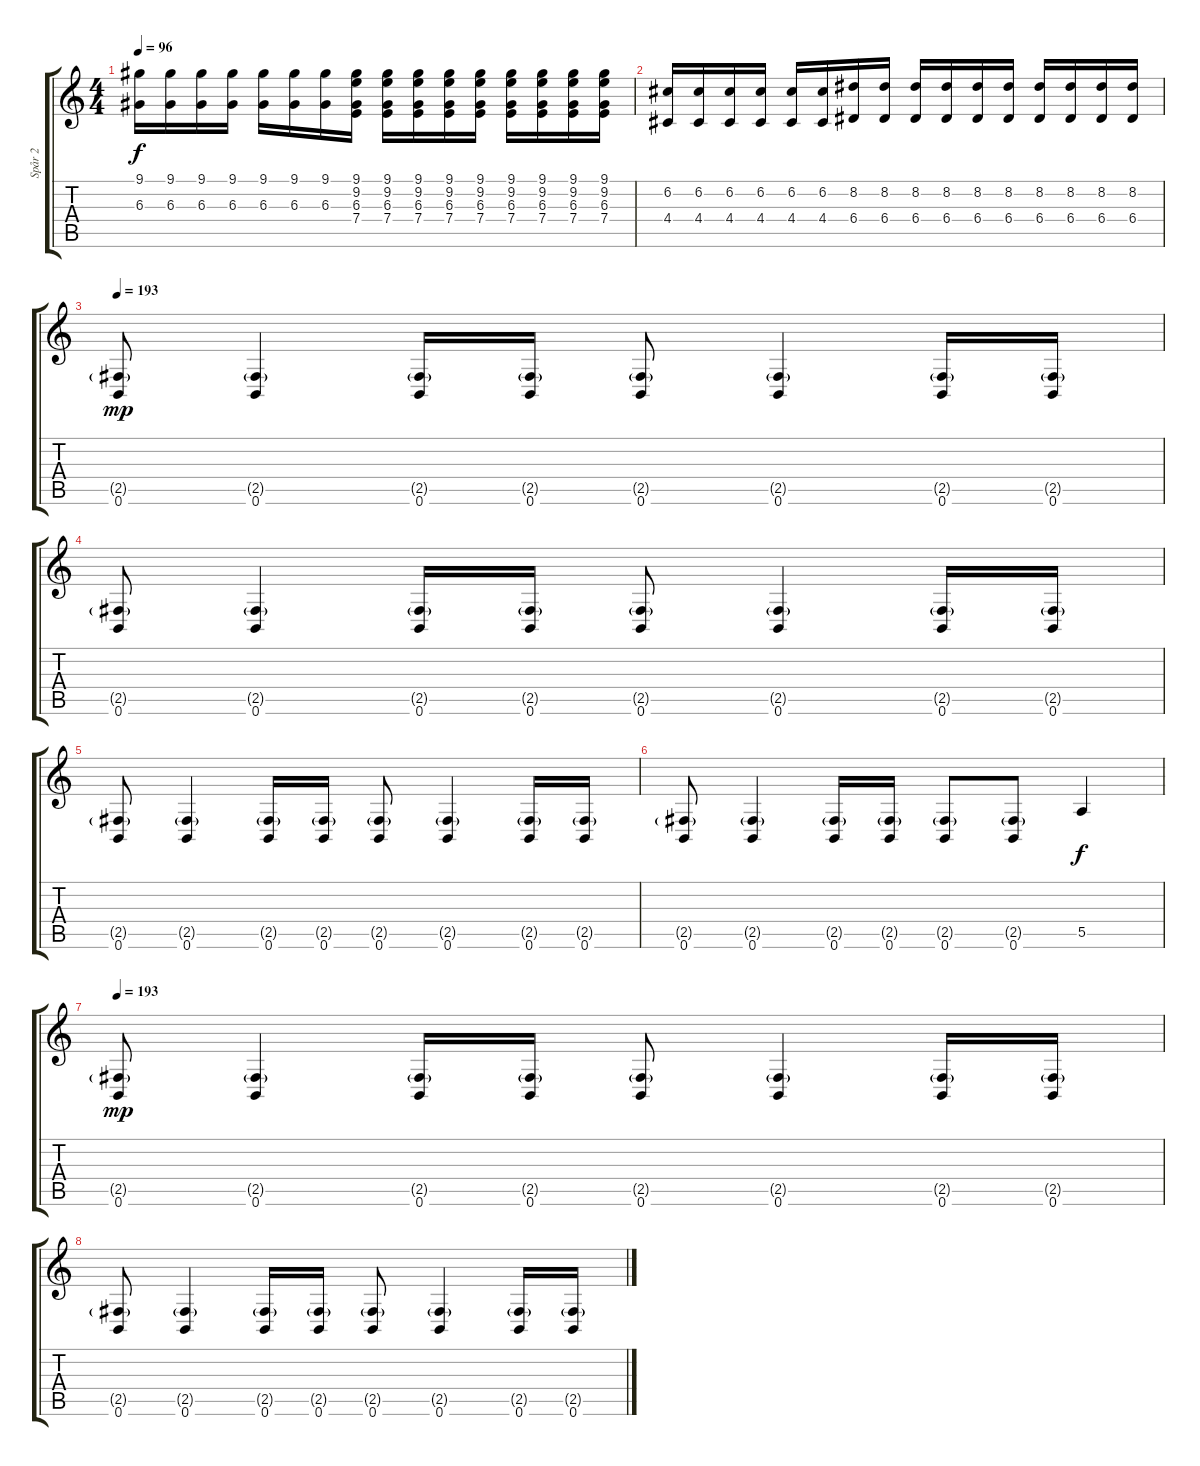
\track ("Spår 2" "Spår 2") {instrument distortionguitar}
\staff {score tabs}
\tuning (B3 G3 D3 A2 E2 B1) {hide}
\ts (4 4)
\tempo 96
\clef g2
\ks c
(9.1 6.3).16{dy f} (9.1 6.3).16 (9.1 6.3).16 (9.1 6.3).16 (9.1 6.3).16 (9.1 6.3).16 (9.1 6.3).16 (9.1 9.2 6.3 7.4).16 (9.1 9.2 6.3 7.4).16 (9.1 9.2 6.3 7.4).16 (9.1 9.2 6.3 7.4).16 (9.1 9.2 6.3 7.4).16 (9.1 9.2 6.3 7.4).16 (9.1 9.2 6.3 7.4).16 (9.1 9.2 6.3 7.4).16 (9.1 9.2 6.3 7.4).16 |
(6.2 4.4).16 (6.2 4.4).16 (6.2 4.4).16 (6.2 4.4).16 (6.2 4.4).16 (6.2 4.4).16 (8.2 6.4).16 (8.2 6.4).16 (8.2 6.4).16 (8.2 6.4).16 (8.2 6.4).16 (8.2 6.4).16 (8.2 6.4).16 (8.2 6.4).16 (8.2 6.4).16 (8.2 6.4).16 |
\tempo 193
(2.5{g} 0.6).8{dy mp} (2.5{g} 0.6).4 (2.5{g} 0.6).16 (2.5{g} 0.6).16 (2.5{g} 0.6).8 (2.5{g} 0.6).4 (2.5{g} 0.6).16 (2.5{g} 0.6).16 |
(2.5{g} 0.6).8 (2.5{g} 0.6).4 (2.5{g} 0.6).16 (2.5{g} 0.6).16 (2.5{g} 0.6).8 (2.5{g} 0.6).4 (2.5{g} 0.6).16 (2.5{g} 0.6).16 |
(2.5{g} 0.6).8 (2.5{g} 0.6).4 (2.5{g} 0.6).16 (2.5{g} 0.6).16 (2.5{g} 0.6).8 (2.5{g} 0.6).4 (2.5{g} 0.6).16 (2.5{g} 0.6).16 |
(2.5{g} 0.6).8 (2.5{g} 0.6).4 (2.5{g} 0.6).16 (2.5{g} 0.6).16 (2.5{g} 0.6).8 (2.5{g} 0.6).8 5.5.4{dy f} |
\tempo 193
(2.5{g} 0.6).8{dy mp} (2.5{g} 0.6).4 (2.5{g} 0.6).16 (2.5{g} 0.6).16 (2.5{g} 0.6).8 (2.5{g} 0.6).4 (2.5{g} 0.6).16 (2.5{g} 0.6).16 |
(2.5{g} 0.6).8 (2.5{g} 0.6).4 (2.5{g} 0.6).16 (2.5{g} 0.6).16 (2.5{g} 0.6).8 (2.5{g} 0.6).4 (2.5{g} 0.6).16 (2.5{g} 0.6).16
